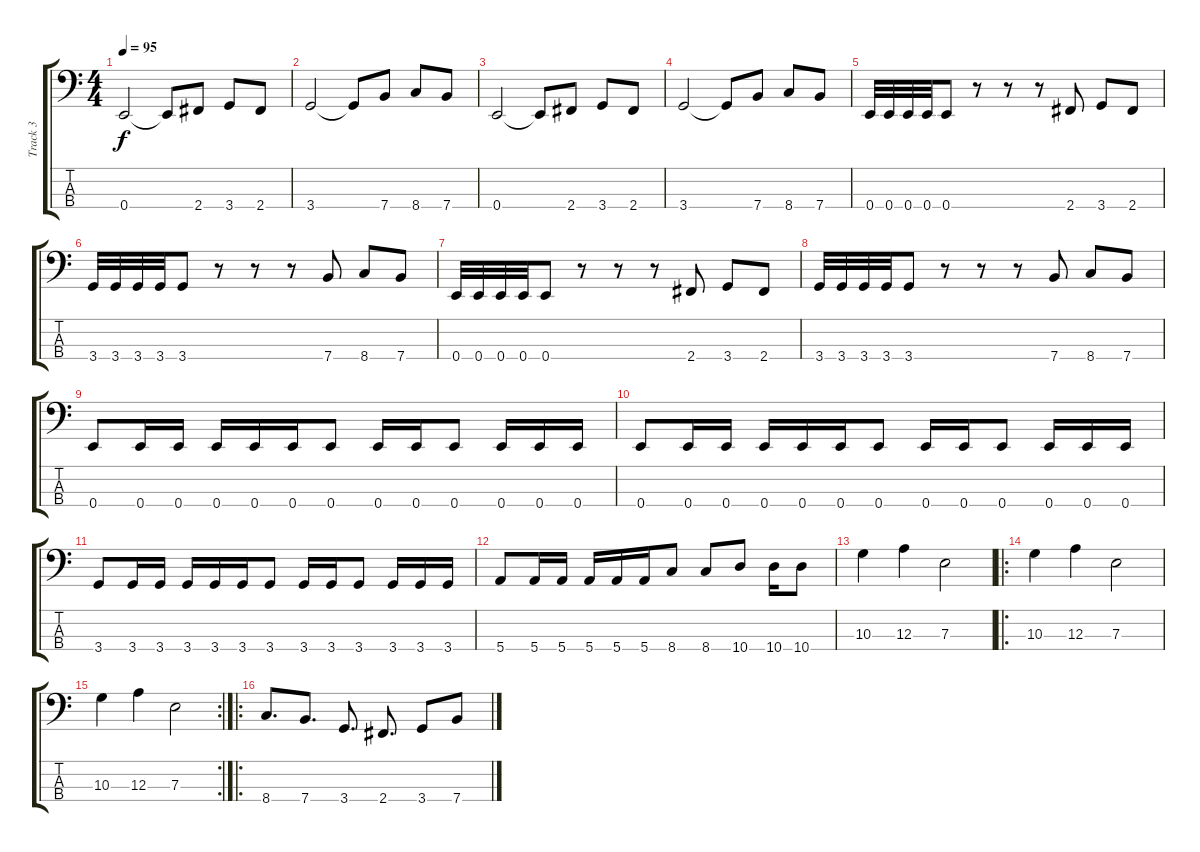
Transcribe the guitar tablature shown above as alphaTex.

\track ("Track 3" "Track 3") {instrument electricbasspick}
\staff {score tabs}
\tuning (G2 D2 A1 E1) {hide}
\ts (4 4)
\tempo 95
\clef f4
\ks c
0.4.2{dy f} 0.4{t}.8 2.4.8 3.4.8 2.4.8 |
3.4.2 3.4{t}.8 7.4.8 8.4.8 7.4.8 |
0.4.2 0.4{t}.8 2.4.8 3.4.8 2.4.8 |
3.4.2 3.4{t}.8 7.4.8 8.4.8 7.4.8 |
0.4.32 0.4.32 0.4.32 0.4.32 0.4.8 r.8 r.8 r.8 2.4.8 3.4.8 2.4.8 |
3.4.32 3.4.32 3.4.32 3.4.32 3.4.8 r.8 r.8 r.8 7.4.8 8.4.8 7.4.8 |
0.4.32 0.4.32 0.4.32 0.4.32 0.4.8 r.8 r.8 r.8 2.4.8 3.4.8 2.4.8 |
3.4.32 3.4.32 3.4.32 3.4.32 3.4.8 r.8 r.8 r.8 7.4.8 8.4.8 7.4.8 |
0.4.8 0.4.16 0.4.16 0.4.16 0.4.16 0.4.16 0.4.8 0.4.16 0.4.16 0.4.8 0.4.16 0.4.16 0.4.16 |
0.4.8 0.4.16 0.4.16 0.4.16 0.4.16 0.4.16 0.4.8 0.4.16 0.4.16 0.4.8 0.4.16 0.4.16 0.4.16 |
3.4.8 3.4.16 3.4.16 3.4.16 3.4.16 3.4.16 3.4.8 3.4.16 3.4.16 3.4.8 3.4.16 3.4.16 3.4.16 |
5.4.8 5.4.16 5.4.16 5.4.16 5.4.16 5.4.16 8.4.8 8.4.8 10.4.8 10.4.16 10.4.8 |
10.3.4 12.3.4 7.3.2 |
\ro
10.3.4 12.3.4 7.3.2 |
\rc 2
10.3.4 12.3.4 7.3.2 |
\ro
8.4.8{d} 7.4.8{d} 3.4.8{d} 2.4.8{d} 3.4.8 7.4.8
